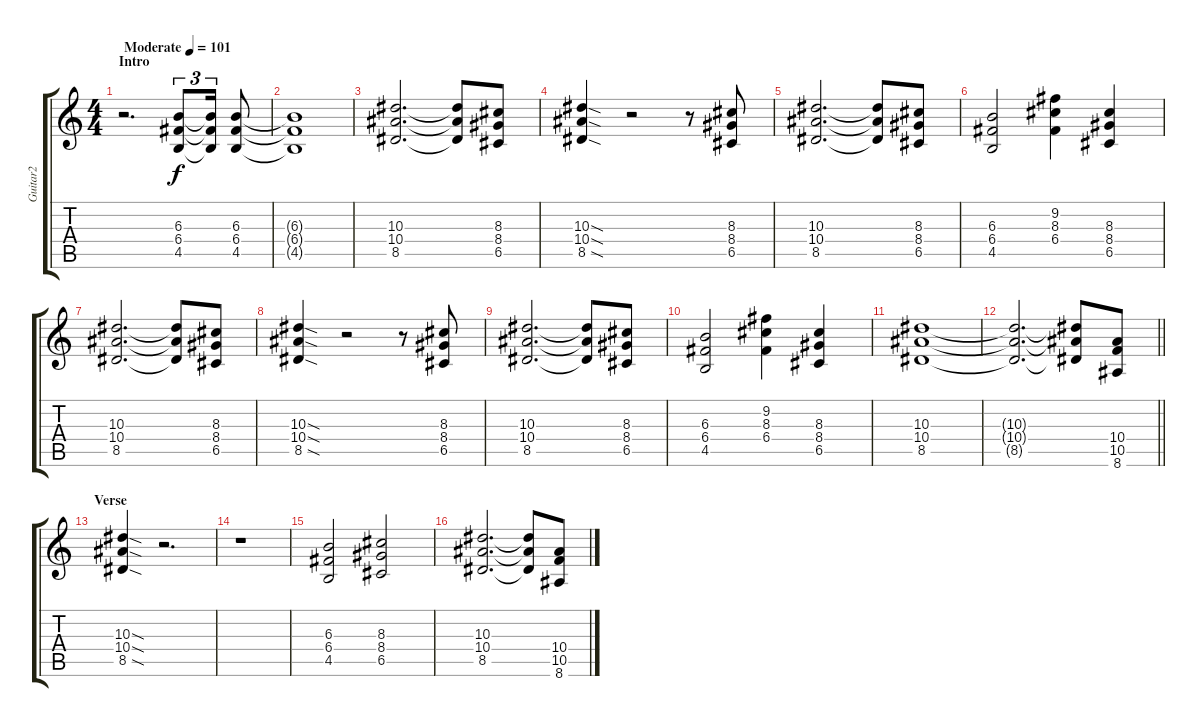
\track ("Guitar2" "Guitar2") {instrument distortionguitar}
\staff {score tabs}
\tuning (D4 A3 F3 C3 G2 D2) {hide}
\ts (4 4)
\section ("" "Intro")
\tempo (101 "Moderate")
\clef g2
\ks c
r.2{d dy f instrument distortionguitar} (6.3 6.4 4.5).8{tu (3 2)} (6.3{t} 6.4{t} 4.5{t}).16{tu (3 2)} (6.3 6.4 4.5).8 |
(6.3{t} 6.4{t} 4.5{t}).1 |
(10.3 10.4 8.5).2{d} (10.3{t} 10.4{t} 8.5{t}).8 (8.3 8.4 6.5).8 |
(10.3{sod} 10.4{sod} 8.5{sod}).4 r.2 r.8 (8.3 8.4 6.5).8 |
(10.3 10.4 8.5).2{d} (10.3{t} 10.4{t} 8.5{t}).8 (8.3 8.4 6.5).8 |
(6.3 6.4 4.5).2 (9.2 8.3 6.4).4 (8.3 8.4 6.5).4 |
(10.3 10.4 8.5).2{d} (10.3{t} 10.4{t} 8.5{t}).8 (8.3 8.4 6.5).8 |
(10.3{sod} 10.4{sod} 8.5{sod}).4 r.2 r.8 (8.3 8.4 6.5).8 |
(10.3 10.4 8.5).2{d} (10.3{t} 10.4{t} 8.5{t}).8 (8.3 8.4 6.5).8 |
(6.3 6.4 4.5).2 (9.2 8.3 6.4).4 (8.3 8.4 6.5).4 |
(10.3 10.4 8.5).1 |
\barLineRight lightlight
(10.3{t} 10.4{t} 8.5{t}).2{d} (10.3{t} 10.4{t} 8.5{t}).8 (10.4 10.5 8.6).8 |
\section ("" "Verse")
(10.3{sod} 10.4{sod} 8.5{sod}).4 r.2{d} |
r.1 |
(6.3 6.4 4.5).2 (8.3 8.4 6.5).2 |
(10.3 10.4 8.5).2{d} (10.3{t} 10.4{t} 8.5{t}).8 (10.4 10.5 8.6).8
